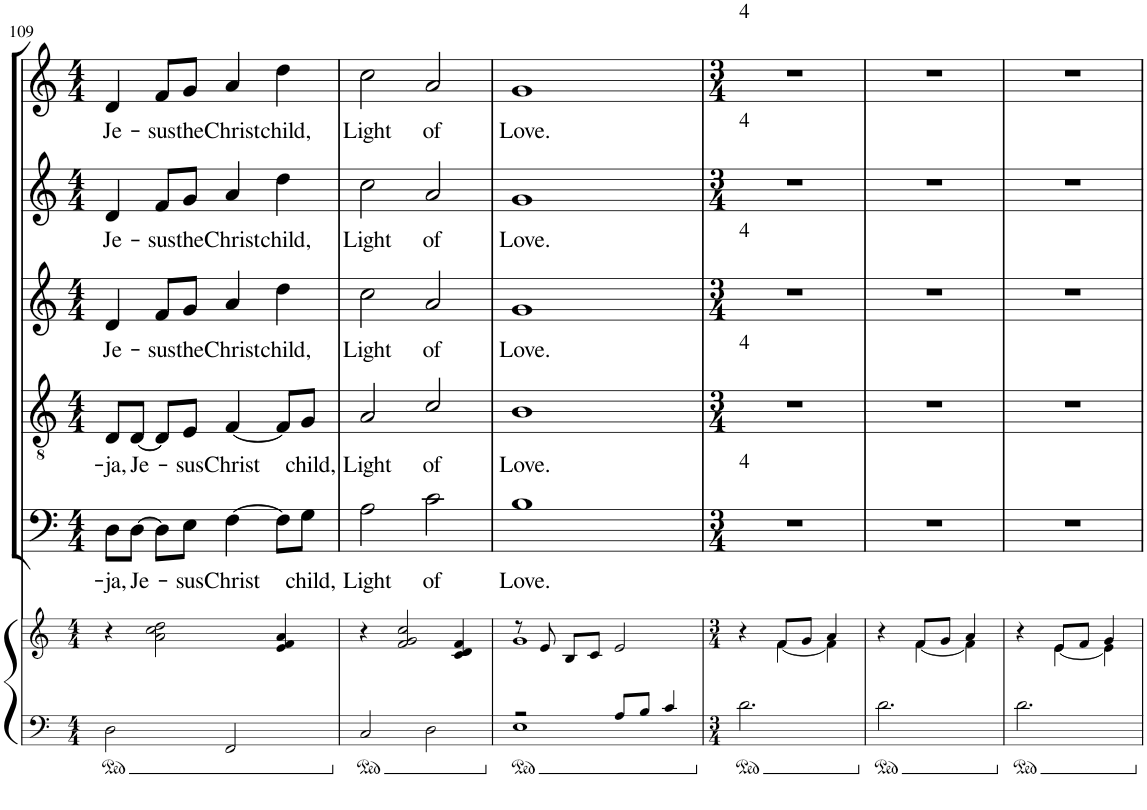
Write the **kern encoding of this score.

**kern	**kern	**kern	**text	**kern	**text	**kern	**text	**kern	**text	**kern	**text
*part7	*part6	*part5	*part5	*part4	*part4	*part3	*part3	*part2	*part2	*part1	*part1
*staff7	*staff6	*staff5	*staff5	*staff4	*staff4	*staff3	*staff3	*staff2	*staff2	*staff1	*staff1
*I"LH	*I"RH	*I"Bassi	*	*I"Tenori	*	*I"Contralti	*	*I"Soprani II	*	*I"Soprani I	*
!!LO:PB:g=z
*clefF4	*clefG2	*clefF4	*	*clefGv2	*	*clefG2	*	*clefG2	*	*clefG2	*
*	*	*	*	*	*	*	*	*	*	*Trd1c2	*
*k[]	*k[]	*k[]	*	*k[]	*	*k[]	*	*k[]	*	*k[]	*
*M4/4	*M4/4	*M4/4	*	*M4/4	*	*M4/4	*	*M4/4	*	*M4/4	*
*ped	*	*	*	*	*	*	*	*	*	*	*
=109	=109	=109	=109	=109	=109	=109	=109	=109	=109	=109	=109
!	!	!	!LO:LY:b	!	!LO:LY:b	!	!LO:LY:b	!	!LO:LY:b	!	!LO:LY:b
2D\	4r	8D\L	-ja,	8D/L	-ja,	4d/	Je-	4d/	Je-	4d/	Je-
!	!	!	!LO:LY:b	!	!LO:LY:b	!	!	!	!	!	!
.	.	[8D\J	Je-	[8D/J	Je-	.	.	.	.	.	.
!	!	!	!	!	!	!	!LO:LY:b	!	!LO:LY:b	!	!LO:LY:b
.	2a\ 2cc\ 2dd\	8D\L]	.	8D/L]	.	8f/L	-sus	8f/L	-sus	8f/L	-sus
!	!	!	!LO:LY:b	!	!LO:LY:b	!	!LO:LY:b	!	!LO:LY:b	!	!LO:LY:b
.	.	8E\J	-sus	8E/J	-sus	8g/J	the	8g/J	the	8g/J	the
!	!	!	!LO:LY:b	!	!LO:LY:b	!	!LO:LY:b	!	!LO:LY:b	!	!LO:LY:b
2FF/	.	[4F\	Christ	[4F/	Christ	4a/	Christ	4a/	Christ	4a/	Christ
!	!	!	!	!	!	!	!LO:LY:b	!	!LO:LY:b	!	!LO:LY:b
.	4e/ 4f/ 4a/	8F\L]	.	8F/L]	.	4dd\	child,	4dd\	child,	4dd\	child,
!	!	!	!LO:LY:b	!	!LO:LY:b	!	!	!	!	!	!
.	.	8G\J	child,	8G/J	child,	.	.	.	.	.	.
=110	=110	=110	=110	=110	=110	=110	=110	=110	=110	=110	=110
*Xped	*	*	*	*	*	*	*	*	*	*	*
*ped	*	*	*	*	*	*	*	*	*	*	*
!	!	!	!LO:LY:b	!	!LO:LY:b	!	!LO:LY:b	!	!LO:LY:b	!	!LO:LY:b
2C/	4r	2A\	Light	2A/	Light	2cc\	Light	2cc\	Light	2cc\	Light
.	2f/ 2g/ 2cc/	.	.	.	.	.	.	.	.	.	.
!	!	!	!LO:LY:b	!	!LO:LY:b	!	!LO:LY:b	!	!LO:LY:b	!	!LO:LY:b
2D\	.	2c\	of	2c/	of	2a/	of	2a/	of	2a/	of
.	4c/ 4d/ 4f/	.	.	.	.	.	.	.	.	.	.
=111	=111	=111	=111	=111	=111	=111	=111	=111	=111	=111	=111
*Xped	*	*	*	*	*	*	*	*	*	*	*
*ped	*	*	*	*	*	*	*	*	*	*	*
*^	*^	*	*	*	*	*	*	*	*	*	*
!	!	!	!	!	!LO:LY:b	!	!LO:LY:b	!	!LO:LY:b	!	!LO:LY:b	!	!LO:LY:b
2r	1E	8r	1g	1B	Love.	1B	Love.	1g	Love.	1g	Love.	1g	Love.
.	.	8e/	.	.	.	.	.	.	.	.	.	.	.
.	.	8B/L	.	.	.	.	.	.	.	.	.	.	.
.	.	8c/J	.	.	.	.	.	.	.	.	.	.	.
8A/L	.	2e/	.	.	.	.	.	.	.	.	.	.	.
8B/J	.	.	.	.	.	.	.	.	.	.	.	.	.
4c/	.	.	.	.	.	.	.	.	.	.	.	.	.
*v	*v	*	*	*	*	*	*	*	*	*	*	*	*
=112	=112	=112	=112	=112	=112	=112	=112	=112	=112	=112	=112	=112
*M3/4	*M3/4	*	*M3/4	*	*M3/4	*	*M3/4	*	*M3/4	*	*M3/4	*
*Xped	*	*	*	*	*	*	*	*	*	*	*	*
*ped	*	*	*	*	*	*	*	*	*	*	*	*
!	!	!	!	!	!	!	!	!	!	!	!LO:TX:a:t=4	!
!	!	!	!	!	!	!	!	!	!LO:TX:a:t=4	!	!	!
!	!	!	!	!	!	!	!LO:TX:a:t=4	!	!	!	!	!
!	!	!	!	!	!LO:TX:a:t=4	!	!	!	!	!	!	!
!	!	!	!LO:TX:a:t=4	!	!	!	!	!	!	!	!	!
2.d\	4r	4ryy	2.r	.	2.r	.	2.r	.	2.r	.	2.r	.
.	8f/L	[4f\	.	.	.	.	.	.	.	.	.	.
.	8g/J	.	.	.	.	.	.	.	.	.	.	.
.	4a/	4f\]	.	.	.	.	.	.	.	.	.	.
=113	=113	=113	=113	=113	=113	=113	=113	=113	=113	=113	=113	=113
*Xped	*	*	*	*	*	*	*	*	*	*	*	*
*ped	*	*	*	*	*	*	*	*	*	*	*	*
2.d\	4r	4ryy	2.r	.	2.r	.	2.r	.	2.r	.	2.r	.
.	8f/L	[4f\	.	.	.	.	.	.	.	.	.	.
.	8g/J	.	.	.	.	.	.	.	.	.	.	.
.	4a/	4f\]	.	.	.	.	.	.	.	.	.	.
=114	=114	=114	=114	=114	=114	=114	=114	=114	=114	=114	=114	=114
*Xped	*	*	*	*	*	*	*	*	*	*	*	*
*ped	*	*	*	*	*	*	*	*	*	*	*	*
2.d\	4r	4ryy	2.r	.	2.r	.	2.r	.	2.r	.	2.r	.
.	8e/L	[4e\	.	.	.	.	.	.	.	.	.	.
.	8f/J	.	.	.	.	.	.	.	.	.	.	.
.	4g/	4e\]	.	.	.	.	.	.	.	.	.	.
*Xped	*	*	*	*	*	*	*	*	*	*	*	*
*	*v	*v	*	*	*	*	*	*	*	*	*	*
=	=	=	=	=	=	=	=	=	=	=	=
*-	*-	*-	*-	*-	*-	*-	*-	*-	*-	*-	*-
